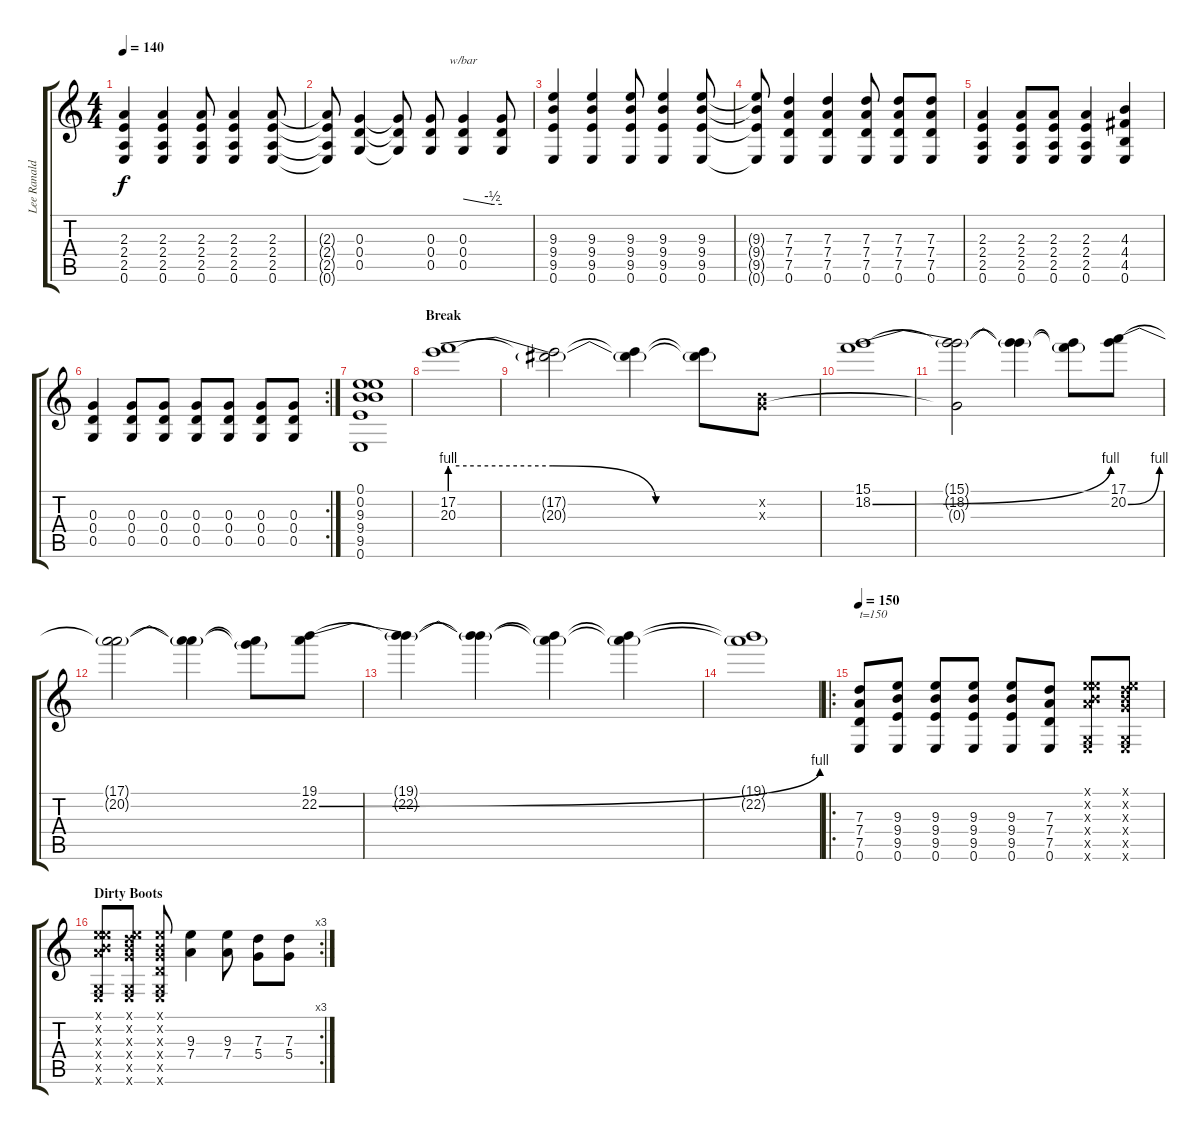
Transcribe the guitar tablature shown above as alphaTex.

\track ("Lee Ranaldo" "Lee Ranald") {instrument overdrivenguitar}
\staff {score tabs}
\tuning (E4 B3 G3 D3 G2 E2) {hide}
\ts (4 4)
\tempo 140
\clef g2
\ks c
(2.3 2.4 2.5 0.6).4{dy f} (2.3 2.4 2.5 0.6).4 (2.3 2.4 2.5 0.6).8 (2.3 2.4 2.5 0.6).4 (2.3 2.4 2.5 0.6).8 |
(2.3{t} 2.4{t} 2.5{t} 0.6{t}).8 (0.3 0.4 0.5).4 (0.3{t} 0.4{t} 0.5{t}).8 (0.3 0.4 0.5).8 (0.3 0.4 0.5).4{tbe (custom default 0 0 45 -2 60 -2)} (0.3{t} 0.4{t} 0.5{t}).8 |
(9.3 9.4 9.5 0.6).4 (9.3 9.4 9.5 0.6).4 (9.3 9.4 9.5 0.6).8 (9.3 9.4 9.5 0.6).4 (9.3 9.4 9.5 0.6).8 |
(9.3{t} 9.4{t} 9.5{t} 0.6{t}).8 (7.3 7.4 7.5 0.6).4 (7.3 7.4 7.5 0.6).4 (7.3 7.4 7.5 0.6).8 (7.3 7.4 7.5 0.6).8 (7.3 7.4 7.5 0.6).8 |
(2.3 2.4 2.5 0.6).4 (2.3 2.4 2.5 0.6).8 (2.3 2.4 2.5 0.6).8 (2.3 2.4 2.5 0.6).4 (4.3 4.4 4.5 0.6).4 |
\rc 2
(0.3 0.4 0.5).4 (0.3 0.4 0.5).8 (0.3 0.4 0.5).8 (0.3 0.4 0.5).8 (0.3 0.4 0.5).8 (0.3 0.4 0.5).8 (0.3 0.4 0.5).8 |
(0.1 0.2 9.3 9.4 9.5 0.6).1 |
\section ("" "Break")
(17.2 20.3{be (custom 0 4 20 4 40 0 60 0)}).1 |
(17.2{t} 20.3{t}).2 (17.2{t} 20.3{t}).4 (17.2{t} 20.3{t}).8 (0.2{x} 0.3{x}).8 |
(15.1 18.2{be (bend 0 0 60 4)}).1 |
(15.1{t} 18.2{t} 0.3{t}).2 (15.1{t} 18.2{t}).4 (15.1{t} 18.2{t}).8 (17.1 20.2{be (bend 0 0 60 4)}).8 |
(17.1{t} 20.2{t}).2 (17.1{t} 20.2{t}).4 (17.1{t} 20.2{t}).8 (19.1 22.2{be (bend 0 0 60 4)}).8 |
(19.1{t} 22.2{t}).4 (19.1{t} 22.2{t}).4 (19.1{t} 22.2{t}).4 (19.1{t} 22.2{t}).4 |
(19.1{t} 22.2{t}).1 |
\ro
\tempo 150
(7.3 7.4 7.5 0.6).8{txt "t=150"} (9.3 9.4 9.5 0.6).8 (9.3 9.4 9.5 0.6).8 (9.3 9.4 9.5 0.6).8 (9.3 9.4 9.5 0.6).8 (7.3 7.4 7.5 0.6).8 (0.1{x} 0.2{x} 9.3{x} 7.4{x} 0.5{x} 0.6{x}).8 (0.1{x} 0.2{x} 7.3{x} 5.4{x} 0.5{x} 0.6{x}).8 |
\rc 3
\section ("" "Dirty Boots")
(0.1{x} 0.2{x} 9.3{x} 7.4{x} 0.5{x} 0.6{x}).8 (0.1{x} 0.2{x} 7.3{x} 5.4{x} 0.5{x} 0.6{x}).8 (0.1{x} 0.2{x} 0.3{x} 0.4{x} 0.5{x} 0.6{x}).8 (9.3 7.4).4 (9.3 7.4).8 (7.3 5.4).8 (7.3 5.4).8
